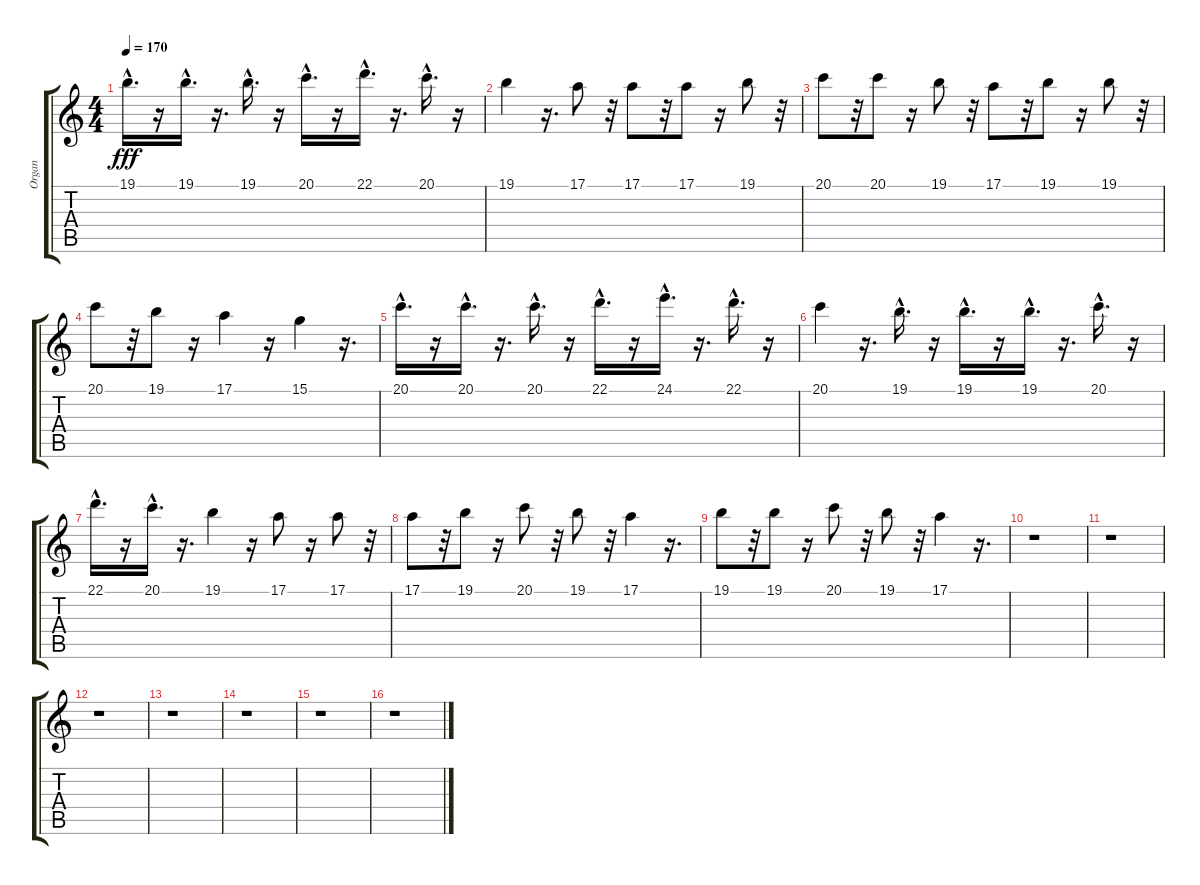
\track ("Organ" "Organ") {instrument churchorgan}
\staff {score tabs}
\tuning (E4 B3 G3 D3 A2 E2) {hide}
\ts (4 4)
\tempo 170
\clef g2
\ks c
19.1{hac}.16{d dy fff} r.16 19.1{hac}.16{d} r.16{d} 19.1{hac}.16{d} r.16 20.1{hac}.16{d} r.16 22.1{hac}.16{d} r.16{d} 20.1{hac}.16{d} r.16 |
19.1.4 r.16{d} 17.1.8 r.32 17.1.8 r.32 17.1.8 r.16 19.1.8 r.32 |
20.1.8 r.32 20.1.8 r.16 19.1.8 r.32 17.1.8 r.32 19.1.8 r.16 19.1.8 r.32 |
20.1.8 r.32 19.1.8 r.16 17.1.4 r.16 15.1.4 r.16{d} |
20.1{hac}.16{d} r.16 20.1{hac}.16{d} r.16{d} 20.1{hac}.16{d} r.16 22.1{hac}.16{d} r.16 24.1{hac}.16{d} r.16{d} 22.1{hac}.16{d} r.16 |
20.1.4 r.16{d} 19.1{hac}.16{d} r.16 19.1{hac}.16{d} r.16 19.1{hac}.16{d} r.16{d} 20.1{hac}.16{d} r.16 |
22.1{hac}.16{d} r.16 20.1{hac}.16{d} r.16{d} 19.1.4 r.16 17.1.8 r.16 17.1.8 r.32 |
17.1.8 r.32 19.1.8 r.16 20.1.8 r.32 19.1.8 r.32 17.1.4 r.16{d} |
19.1.8 r.32 19.1.8 r.16 20.1.8 r.32 19.1.8 r.32 17.1.4 r.16{d} |
r.1 |
r.1 |
r.1 |
r.1 |
r.1 |
r.1 |
r.1
